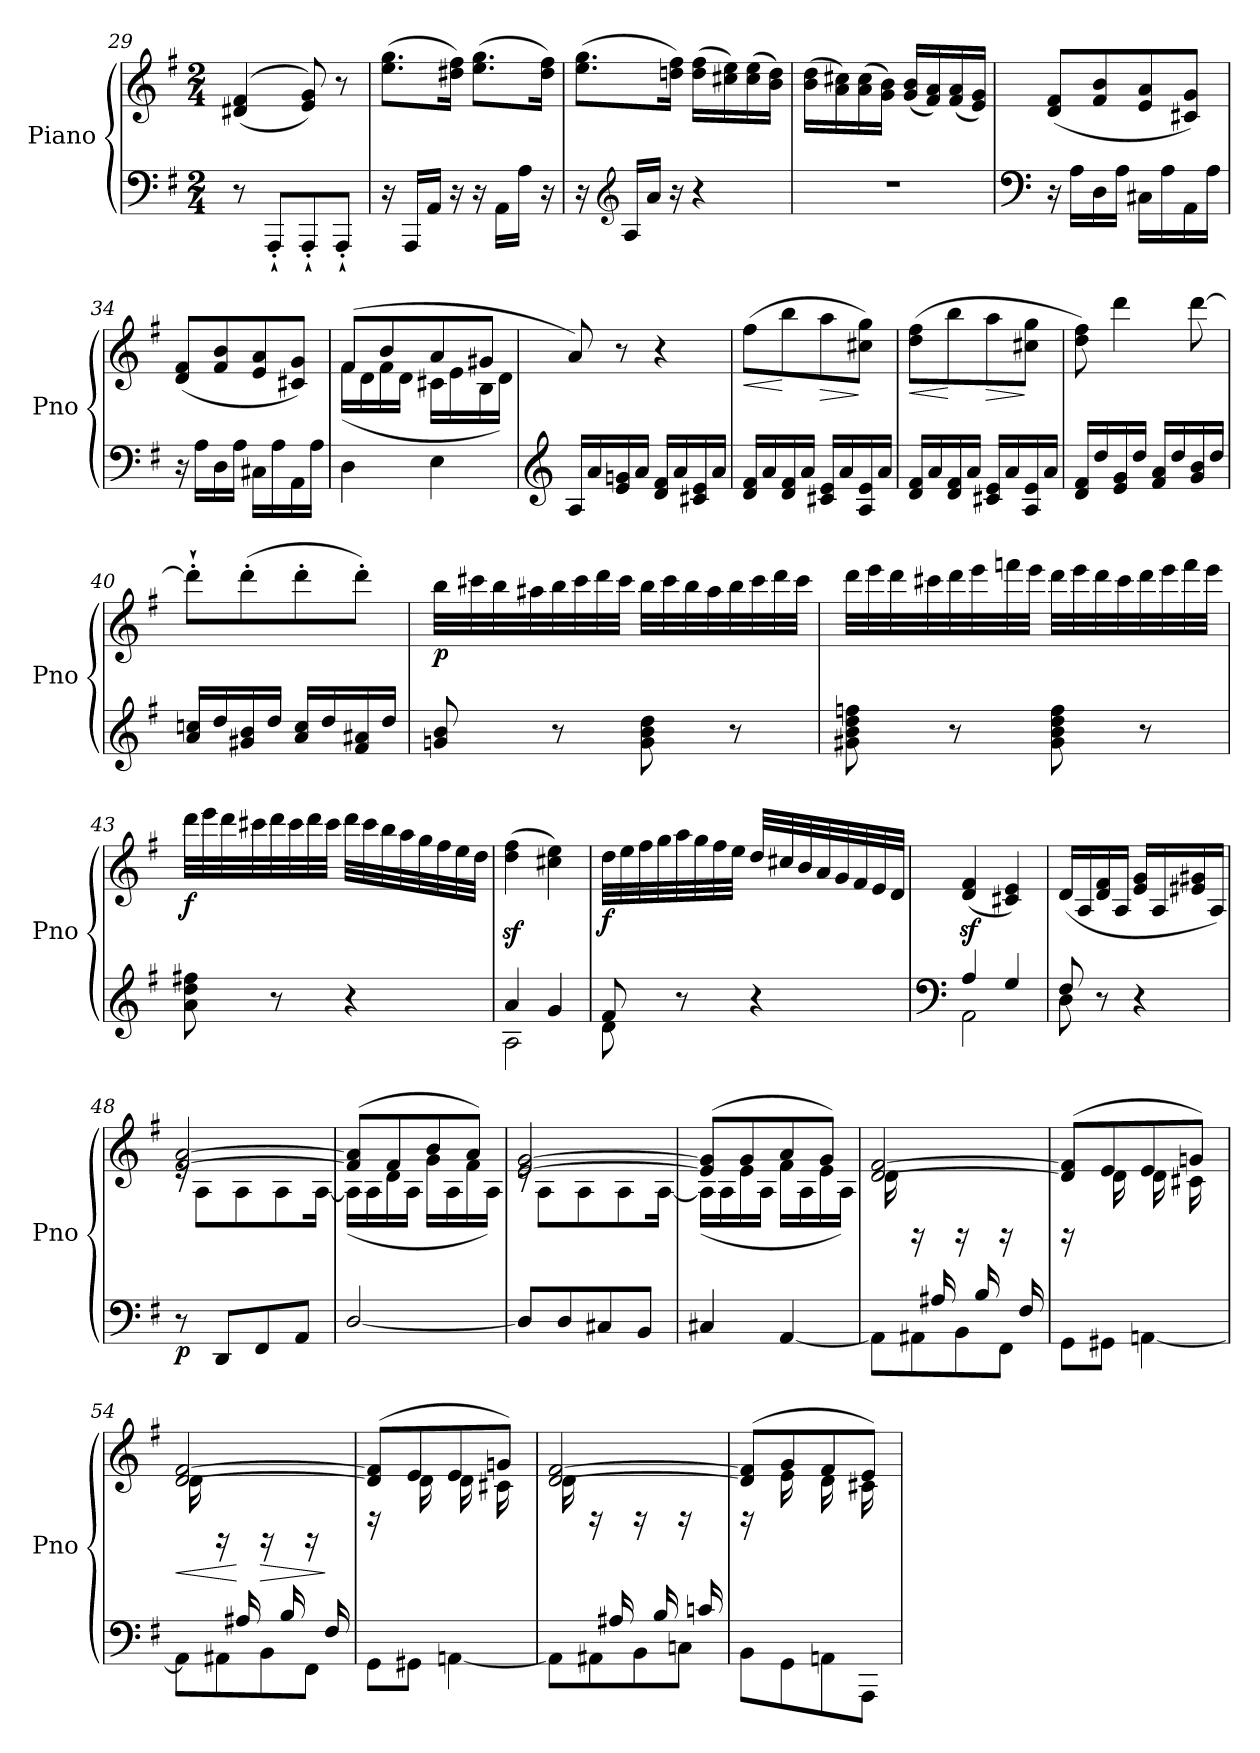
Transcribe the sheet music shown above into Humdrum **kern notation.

**kern	**kern	**dynam
*part1	*part1	*part1
*staff2	*staff1	*staff1/2
*I"Piano	*	*
*I'Pno	*	*
*clefF4	*clefG2	*
*k[f#]	*k[f#]	*
*M2/4	*M2/4	*
=29	=29	=29
8r	(>(4d#X/ 4f#/	.
8AAA`'/L	.	.
8AAA`'/	8e/ 8g/))	.
8AAA`'/J	8r	.
=30	=30	=30
16r	(8.ee\ 8.gg\L	.
16AAA/LL	.	.
16AA/JJ	.	.
16r	16dd#X\ 16ff#\Jk)	.
16r	(8.ee\ 8.gg\L	.
16AA\LL	.	.
16A\JJ	.	.
16r	16dd#\ 16ff#\Jk)	.
!!LO:LB:g=z
=31	=31	=31
16r	(8.ee\ 8.gg\L	.
*clefG2	*	*
16A/LL	.	.
16a/JJ	.	.
16r	16ddn\ 16ff#\Jk)	.
4r	(16dd\ 16ff#\LL	.
.	16cc#X\ 16ee\)	.
.	(16cc#\ 16ee\	.
.	16b\ 16dd\JJ)	.
!!LO:LB:g=z
=32	=32	=32
2r	(16b\ 16dd\LL	.
.	16a\ 16cc#X\)	.
.	(16a\ 16cc#\	.
.	16g\ 16b\JJ)	.
.	(16g/ 16b/LL	.
.	16f#/ 16a/)	.
.	(16f#/ 16a/	.
.	16e/ 16g/JJ)	.
=33	=33	=33
*clefF4	*	*
16r	(8d/ 8f#/L	.
16A\LL	.	.
16D\	8f#/ 8b/	.
16A\JJ	.	.
16C#X\LL	8e/ 8a/	.
16A\	.	.
16AA\	8c#X/ 8g/J)	.
16A\JJ	.	.
=34	=34	=34
16r	(8d/ 8f#/L	.
16A\LL	.	.
16D\	8f#/ 8b/	.
16A\JJ	.	.
16C#X\LL	8e/ 8a/	.
16A\	.	.
16AA\	8c#X/ 8g/J)	.
16A\JJ	.	.
=35	=35	=35
*	*^	*
4D\	(8f#/L	(16f#\LL	.
.	.	16d\	.
.	8b/	16f#\	.
.	.	16d\JJ	.
4E\	8a/	16c#X\LL	.
.	.	16e\	.
.	8g#X/J	16B\	.
.	.	16d\JJ)	.
*	*v	*v	*
=36	=36	=36
*clefG2	*	*
16A/LL	8a/)	.
16a/	.	.
16e/ 16gn/	8r	.
16a/JJ	.	.
16d/ 16f#/LL	4r	.
16a/	.	.
16c#X/ 16e/	.	.
16a/JJ	.	.
!!LO:PB:g=z
=37	=37	=37
!	!	!LO:HP:b
16d/ 16f#/LL	(8ff#\L	<
16a/	.	.
16d/ 16f#/	8bb\	[
16a/JJ	.	.
!	!	!LO:HP:b
16c#X/ 16e/LL	8aa\	>
16a/	.	.
16A/ 16e/	8cc#X\ 8gg\J)	]
16a/JJ	.	.
=38	=38	=38
!	!	!LO:HP:b
16d/ 16f#/LL	(8dd\ 8ff#\L	<
16a/	.	.
16d/ 16f#/	8bb\	[
16a/JJ	.	.
!	!	!LO:HP:b
16c#X/ 16e/LL	8aa\	>
16a/	.	.
16A/ 16e/	8cc#X\ 8gg\J	]
16a/JJ	.	.
=39	=39	=39
!	!	!LO:DY:b
16d/ 16f#/LL	8dd\ 8ff#\)	other-dynamics
16dd/	.	.
16e/ 16g/	4ddd\	.
16dd/JJ	.	.
16f#/ 16a/LL	.	.
16dd/	.	.
16g/ 16b/	[8ddd\	.
16dd/JJ	.	.
=40	=40	=40
16a/ 16ccn/LL	8ddd`'\L]	.
16dd/	.	.
16g#X/ 16b/	(8ddd'\	.
16dd/JJ	.	.
16a/ 16cc/LL	8ddd'\	.
16dd/	.	.
16f#/ 16a#X/	8ddd'\J)	.
16dd/JJ	.	.
!!LO:LB:g=z
=41	=41	=41
!	!	!LO:DY:b
8gn/ 8b/	32bb\LLL	p
.	32ccc#X\	.
.	32bb\	.
.	32aa#X\	.
8r	32bb\	.
.	32ccc#\	.
.	32ddd\	.
.	32ccc#\JJJ	.
8g\ 8b\ 8dd\	32bb\LLL	.
.	32ccc#\	.
.	32bb\	.
.	32aa#\	.
8r	32bb\	.
.	32ccc#\	.
.	32ddd\	.
.	32ccc#\JJJ	.
=42	=42	=42
8g#X\ 8b\ 8dd\ 8ffn\	32ddd\LLL	.
.	32eee\	.
.	32ddd\	.
.	32ccc#X\	.
!	!	!LO:DY:b
8r	32ddd\	other-dynamics
.	32eee\	.
.	32fffn\	.
.	32eee\JJJ	.
8g#\ 8b\ 8dd\ 8ff\	32ddd\LLL	.
.	32eee\	.
.	32ddd\	.
.	32ccc#\	.
8r	32ddd\	.
.	32eee\	.
.	32fff\	.
.	32eee\JJJ	.
!!LO:LB:g=z
=43	=43	=43
!	!	!LO:DY:b
8a\ 8dd\ 8ff#X\	32ddd\LLL	f
.	32eee\	.
.	32ddd\	.
.	32ccc#X\	.
8r	32ddd\	.
.	32ccc#\	.
.	32ddd\	.
.	32ccc#\JJJ	.
4r	32ddd\LLL	.
.	32ccc#\	.
.	32bb\	.
.	32aa\	.
.	32gg\	.
.	32ff#\	.
.	32ee\	.
.	32dd\JJJ	.
!!LO:LB:g=z
=44	=44	=44
*^	*	*
4a/	2A\	(4dd\z< 4ff#\z<	.
4g/	.	4cc#X\ 4ee\)	.
=45	=45	=45	=45
!	!	!	!LO:DY:b
8f#/	8d\	32dd\LLL	f
.	.	32ee\	.
.	.	32ff#\	.
.	.	32gg\	.
8r	4.ryy	32aa\	.
.	.	32gg\	.
.	.	32ff#\	.
.	.	32ee\JJJ	.
4r	.	32dd/LLL	.
.	.	32cc#X/	.
.	.	32b/	.
.	.	32a/	.
.	.	32g/	.
.	.	32f#/	.
.	.	32e/	.
.	.	32d/JJJ	.
=46	=46	=46	=46
*clefF4	*	*	*
4A/	2AA\	(4d/z< 4f#/z<	.
4G/	.	4c#X/ 4e/)	.
=47	=47	=47	=47
!	!	!	!LO:DY:b
8F#/	8D\	(>16d/LL	other-dynamics
.	.	16A/	.
8r	4.ryy	16d/ 16f#/	.
.	.	16A/JJ	.
4r	.	16e/ 16g/LL	.
.	.	16A/	.
.	.	16e#X/ 16g#X/	.
.	.	16A/JJ)	.
*v	*v	*	*
=48	=48	=48
*	*^	*
!	!	!	!LO:DY:b=2
8r	[2f#/ [2a/	16re	p
.	.	8A\L	.
8DD/L	.	.	.
.	.	8A\	.
8FF#/	.	.	.
.	.	8A\	.
8AA/J	.	.	.
.	.	[16A\Jk	.
=49	=49	=49	=49
[2D/	(>8f#/] 8a/]L	(16A\LL]	.
.	.	16A\	.
.	8f#/	16d\	.
.	.	16A\JJ	.
.	8b/	16g\LL	.
.	.	16A\	.
.	8a/J)	16f#\	.
.	.	16A\JJ)	.
!!LO:LB:g=z	!!
=50	=50	=50	=50
8D/L]	[2e/ [2g/	16re	.
.	.	8A\L	.
8D/	.	.	.
.	.	8A\	.
8C#X/	.	.	.
.	.	8A\	.
8BB/J	.	.	.
.	.	[16A\Jk	.
=51	=51	=51	=51
4C#X/	(8e/] 8g/]L	(16A\LL]	.
.	.	16A\	.
.	8g/	16e\	.
.	.	16A\JJ	.
[4AA/	8a/	16f#\LL	.
.	.	16A\	.
.	8g/J)	16e\	.
.	.	16A\JJ)	.
=52	=52	=52	=52
*^	*	*	*
16ryy	8AA\L]	[2d/ [2f#/	(16d\LL	.
16A/JJ)	.	.	16ryy	.
16ryy	8AA#X\	.	16rGG	.
16A#X/	.	.	16ryy	.
16ryy	8BB\	.	16rGG	.
16B/	.	.	16ryy	.
16ryy	8FF#\J	.	16rGG	.
16F#/	.	.	16ryy	.
=53	=53	=53	=53	=53
16ryy	8GG\L	(8d/] 8f#/]L	16rGG	.
16G/LL	.	.	16ryy	.
16ryy	8GG#X\J	8e/	16d\	.
16G#X/JJ	.	.	16ryy	.
16ryy	[4AAn\	8e/	16d\LL	.
16An/	.	.	16ryy	.
16ryy	.	8gn/J)	16c#X\	.
16A/JJ	.	.	16ryy	.
=54	=54	=54	=54	=54
!	!	!	!	!LO:HP:b
16ryy	8AAn\L]	[2d/ [2f#/	(16d\LL	<
16A/JJ)	.	.	16ryy	.
16ryy	8AA#X\	.	16rGG	.
16A#X/	.	.	16ryy	[
!	!	!	!	!LO:HP:b
16ryy	8BB\	.	16rGG	>
16B/	.	.	16ryy	.
16ryy	8FF#\J	.	16rGG	.
16F#/	.	.	16ryy	]
!!LO:PB:g=z	!!
=55	=55	=55	=55	=55
16ryy	8GG\L	(8d/] 8f#/]L	16rD	.
16G/LL	.	.	16ryy	.
16ryy	8GG#X\J	8e/	16d\	.
16G#X/JJ	.	.	16ryy	.
16ryy	[4AAn\	8e/	16d\LL	.
16An/	.	.	16ryy	.
16ryy	.	8gn/J)	16c#X\	.
16A/JJ	.	.	16ryy	.
=56	=56	=56	=56	=56
!	!	!	!	!LO:DY:b
16ryy	8AAn\L]	[2d/ [2f#/	(16d\LL	other-dynamics
16A/JJ)	.	.	16ryy	.
16ryy	8AA#X\	.	16rD	.
16A#X/	.	.	16ryy	.
16ryy	8BB\	.	16rD	.
16B/	.	.	16ryy	.
16ryy	8Cn\J	.	16rD	.
16cn/	.	.	16ryy	.
=57	=57	=57	=57	=57
16ryy	8BB\L	(8d/] 8f#/]L	16rD	.
16B/LL	.	.	16ryy	.
16ryy	8GG\	8g/	16e\	.
16B/JJ	.	.	16ryy	.
16ryy	8AAn\	8f#/	16d\LL	.
16An/	.	.	16ryy	.
16ryy	8AAA\J	8e/J)	16c#X\	.
16G/JJ	.	.	16ryy	.
*v	*v	*	*	*
*	*v	*v	*
=	=	=
*-	*-	*-
